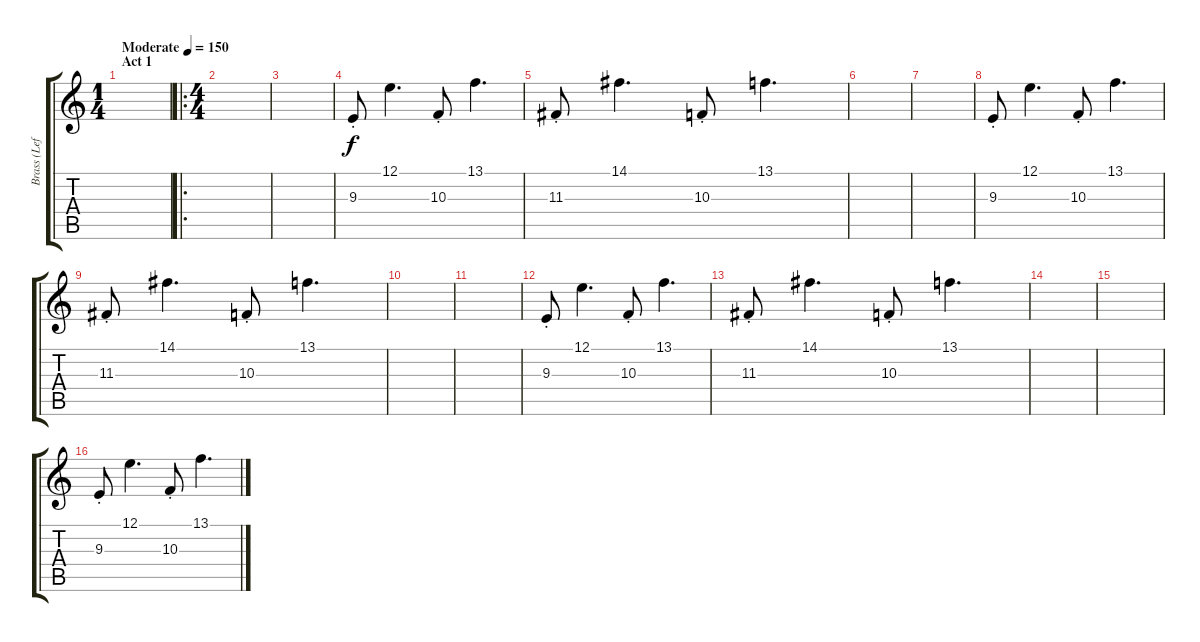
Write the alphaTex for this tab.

\track ("Brass (Left)" "Brass (Lef") {instrument synthbrass2}
\staff {score tabs}
\tuning (E4 B3 G3 D3 A2 E2) {hide}
\ts (1 4)
\section ("" "Act 1")
\tempo (150 "Moderate")
\clef g2
\ks c
|
\ro
\ts (4 4)
|
|
9.3{st}.8 12.1.4{d} 10.3{st}.8 13.1.4{d} |
11.3{st}.8 14.1.4{d} 10.3{st}.8 13.1.4{d} |
|
|
9.3{st}.8 12.1.4{d} 10.3{st}.8 13.1.4{d} |
11.3{st}.8 14.1.4{d} 10.3{st}.8 13.1.4{d} |
|
|
9.3{st}.8 12.1.4{d} 10.3{st}.8 13.1.4{d} |
11.3{st}.8 14.1.4{d} 10.3{st}.8 13.1.4{d} |
|
|
9.3{st}.8 12.1.4{d} 10.3{st}.8 13.1.4{d}
